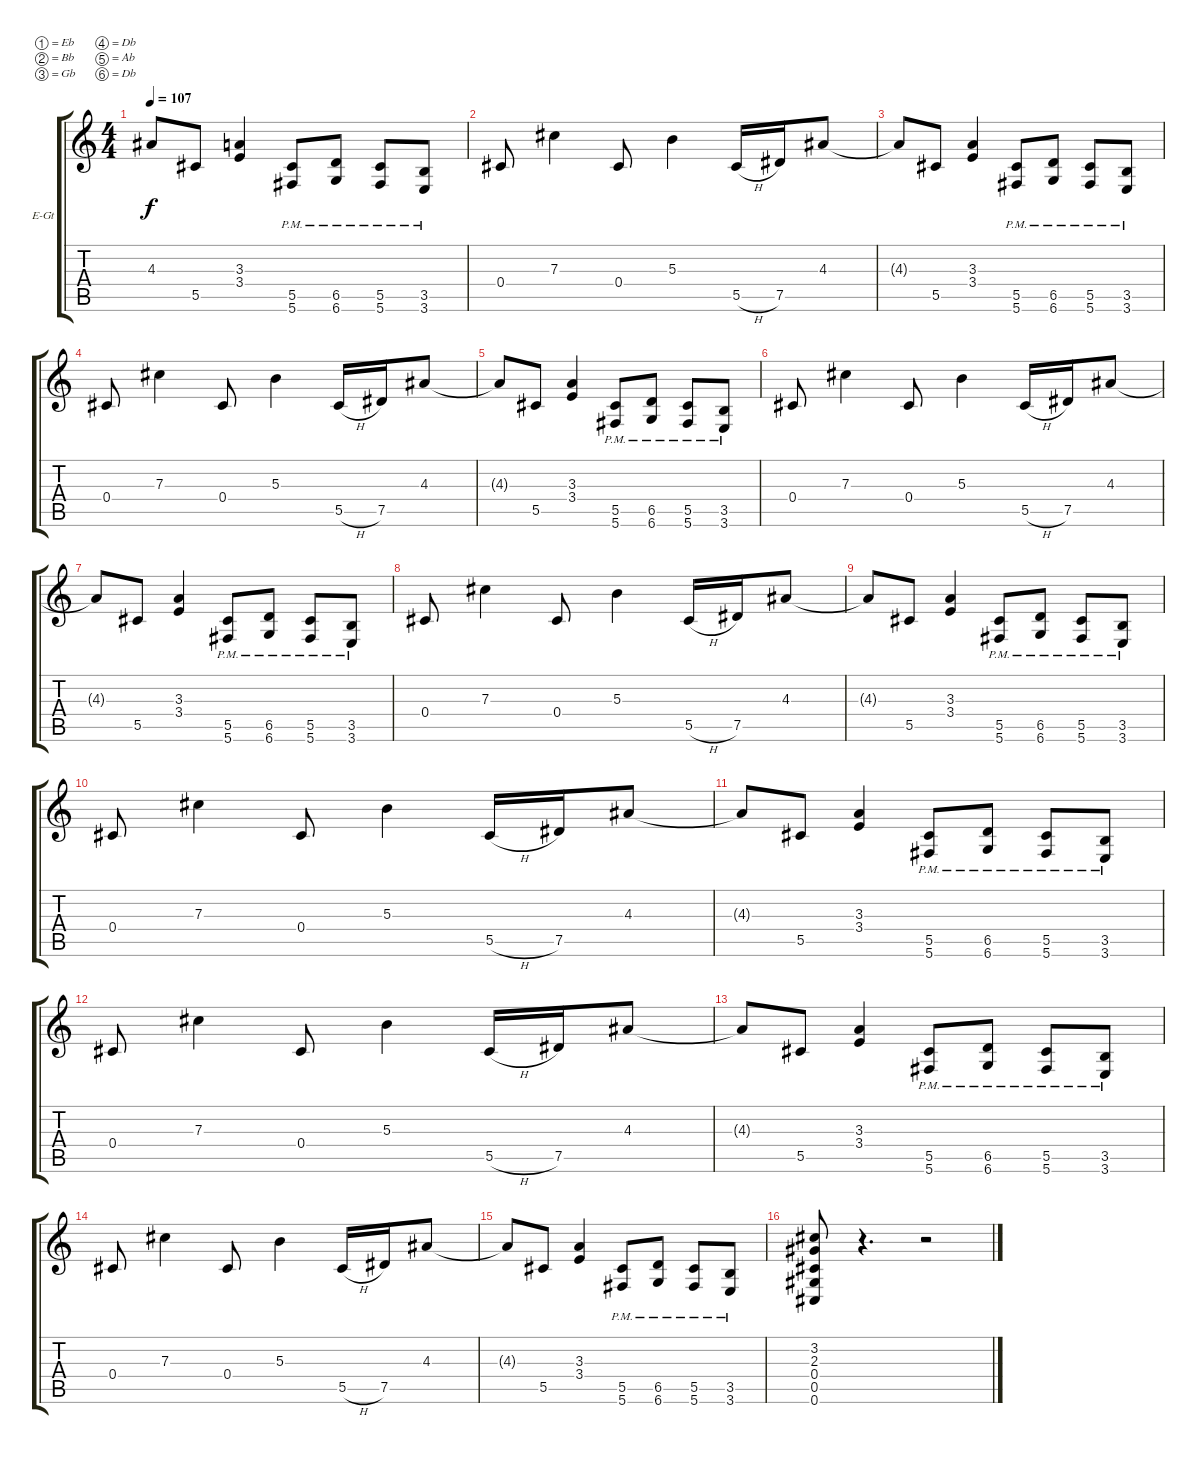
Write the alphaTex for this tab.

\bracketExtendMode groupsimilarinstruments
\firstSystemTrackNameOrientation horizontal
\otherSystemsTrackNameOrientation horizontal
\track ("Electric Guitar 1" "E-Gt") {instrument distortionguitar}
\staff {score tabs}
\tuning (Eb4 Bb3 Gb3 Db3 Ab2 Db2)
\ts (4 4)
\tempo 107
\clef g2
\ks c
4.3{t}.8{dy f} 5.5.8 (3.3 3.4).4 (5.5{pm} 5.6{pm}).8 (6.5{pm} 6.6{pm}).8 (5.5{pm} 5.6{pm}).8 (3.5{pm} 3.6{pm}).8 |
0.4.8 7.3.4 0.4.8 5.3.4 5.5{h}.16 7.5.16 4.3.8 |
4.3{t}.8 5.5.8 (3.3 3.4).4 (5.5{pm} 5.6{pm}).8 (6.5{pm} 6.6{pm}).8 (5.5{pm} 5.6{pm}).8 (3.5{pm} 3.6{pm}).8 |
0.4.8 7.3.4 0.4.8 5.3.4 5.5{h}.16 7.5.16 4.3.8 |
4.3{t}.8 5.5.8 (3.3 3.4).4 (5.5{pm} 5.6{pm}).8 (6.5{pm} 6.6{pm}).8 (5.5{pm} 5.6{pm}).8 (3.5{pm} 3.6{pm}).8 |
0.4.8 7.3.4 0.4.8 5.3.4 5.5{h}.16 7.5.16 4.3.8 |
4.3{t}.8 5.5.8 (3.3 3.4).4 (5.5{pm} 5.6{pm}).8 (6.5{pm} 6.6{pm}).8 (5.5{pm} 5.6{pm}).8 (3.5{pm} 3.6{pm}).8 |
0.4.8 7.3.4 0.4.8 5.3.4 5.5{h}.16 7.5.16 4.3.8 |
4.3{t}.8 5.5.8 (3.3 3.4).4 (5.5{pm} 5.6{pm}).8 (6.5{pm} 6.6{pm}).8 (5.5{pm} 5.6{pm}).8 (3.5{pm} 3.6{pm}).8 |
0.4.8 7.3.4 0.4.8 5.3.4 5.5{h}.16 7.5.16 4.3.8 |
4.3{t}.8 5.5.8 (3.3 3.4).4 (5.5{pm} 5.6{pm}).8 (6.5{pm} 6.6{pm}).8 (5.5{pm} 5.6{pm}).8 (3.5{pm} 3.6{pm}).8 |
0.4.8 7.3.4 0.4.8 5.3.4 5.5{h}.16 7.5.16 4.3.8 |
4.3{t}.8 5.5.8 (3.3 3.4).4 (5.5{pm} 5.6{pm}).8 (6.5{pm} 6.6{pm}).8 (5.5{pm} 5.6{pm}).8 (3.5{pm} 3.6{pm}).8 |
0.4.8 7.3.4 0.4.8 5.3.4 5.5{h}.16 7.5.16 4.3.8 |
4.3{t}.8 5.5.8 (3.3 3.4).4 (5.5{pm} 5.6{pm}).8 (6.5{pm} 6.6{pm}).8 (5.5{pm} 5.6{pm}).8 (3.5{pm} 3.6{pm}).8 |
(0.6 0.5 0.4 2.3 3.2).8 r.4{d} r.2
